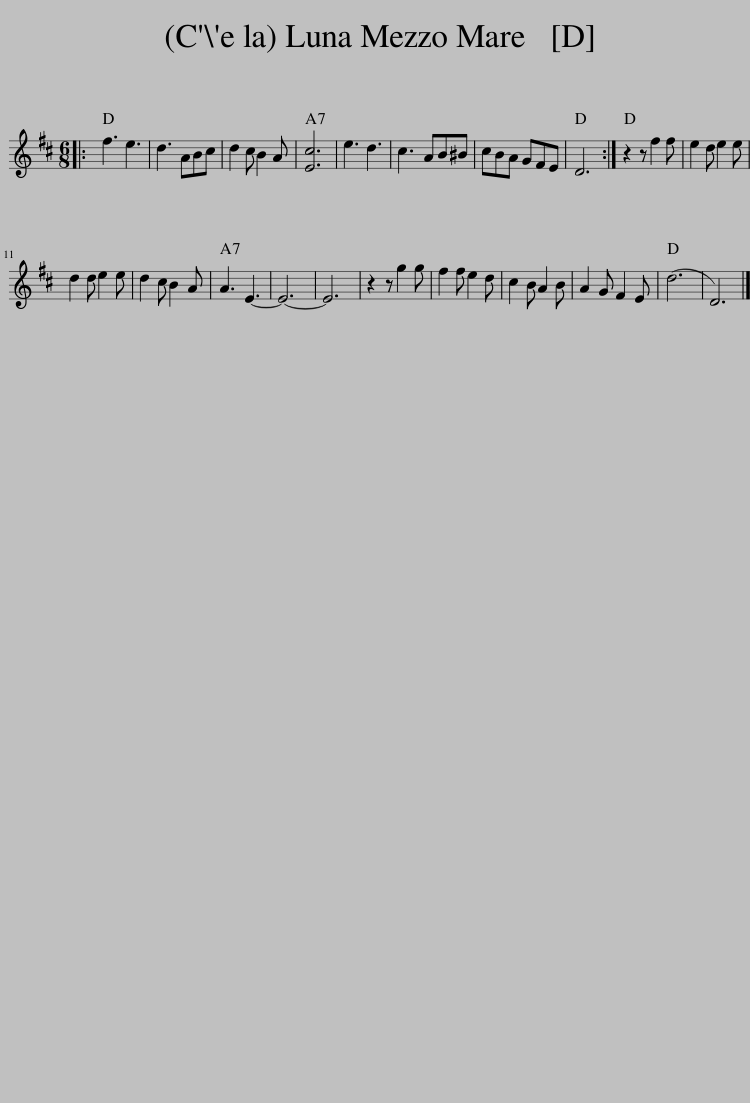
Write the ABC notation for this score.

X:1
L:1/8
M:6/8
I:linebreak $
K:D
V:1 treble
V:1
|: f3 e3 | d3 ABc | d2 c B2 A | [Ec]6 | e3 d3 | %5
 c3 AB^B | cBA GFE | D6 :| z2 z f2 f | e2 d e2 e |$ %10
 d2 d e2 e | d2 c B2 A | A3 E3- | E6- | E6 | %15
 z2 z g2 g | f2 f e2 d | c2 B A2 B | A2 G F2 E | (d6 | %20
 D6) |] %21
